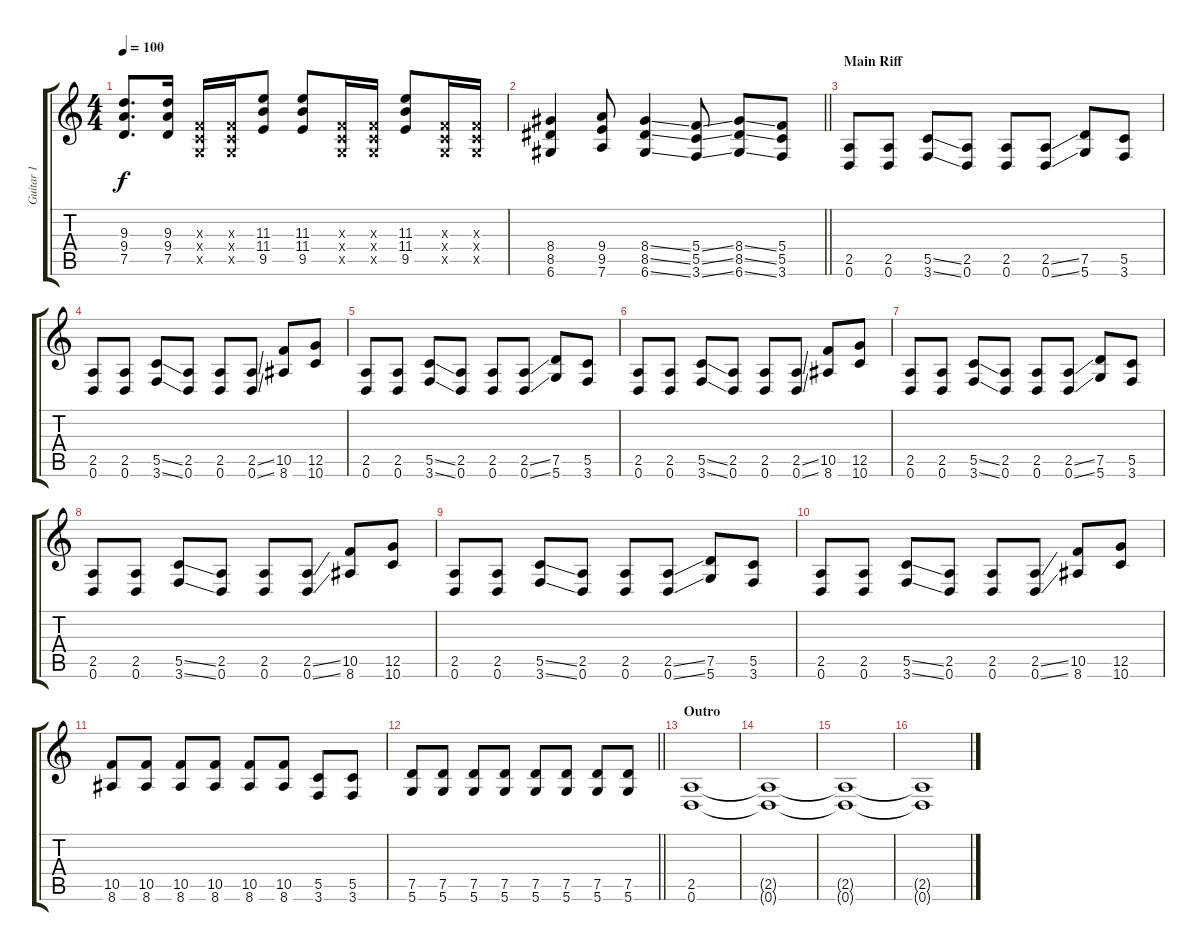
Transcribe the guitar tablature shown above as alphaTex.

\track ("Guitar 1" "Guitar 1") {instrument distortionguitar}
\staff {score tabs}
\tuning (D4 A3 F3 C3 G2 D2) {hide}
\ts (4 4)
\tempo 100
\clef g2
\ks c
(9.3 9.4 7.5).8{d dy f} (9.3 9.4 7.5).16 (0.3{x} 0.4{x} 0.5{x}).16 (0.3{x} 0.4{x} 0.5{x}).16 (11.3 11.4 9.5).8 (11.3 11.4 9.5).8 (0.3{x} 0.4{x} 0.5{x}).16 (0.3{x} 0.4{x} 0.5{x}).16 (11.3 11.4 9.5).8 (0.3{x} 0.4{x} 0.5{x}).16 (0.3{x} 0.4{x} 0.5{x}).16 |
\barLineRight lightlight
(8.4 8.5 6.6).4 (9.4 9.5 7.6).8 (8.4{ss} 8.5{ss} 6.6{ss}).4 (5.4{ss} 5.5{ss} 3.6{ss}).8 (8.4{ss} 8.5{ss} 6.6{ss}).8 (5.4 5.5 3.6).8 |
\section ("" "Main Riff")
(2.5 0.6).8 (2.5 0.6).8 (5.5{ss} 3.6{ss}).8 (2.5 0.6).8 (2.5 0.6).8 (2.5{ss} 0.6{ss}).8 (7.5 5.6).8 (5.5 3.6).8 |
(2.5 0.6).8 (2.5 0.6).8 (5.5{ss} 3.6{ss}).8 (2.5 0.6).8 (2.5 0.6).8 (2.5{ss} 0.6{ss}).8 (10.5 8.6).8 (12.5 10.6).8 |
(2.5 0.6).8 (2.5 0.6).8 (5.5{ss} 3.6{ss}).8 (2.5 0.6).8 (2.5 0.6).8 (2.5{ss} 0.6{ss}).8 (7.5 5.6).8 (5.5 3.6).8 |
(2.5 0.6).8 (2.5 0.6).8 (5.5{ss} 3.6{ss}).8 (2.5 0.6).8 (2.5 0.6).8 (2.5{ss} 0.6{ss}).8 (10.5 8.6).8 (12.5 10.6).8 |
(2.5 0.6).8 (2.5 0.6).8 (5.5{ss} 3.6{ss}).8 (2.5 0.6).8 (2.5 0.6).8 (2.5{ss} 0.6{ss}).8 (7.5 5.6).8 (5.5 3.6).8 |
(2.5 0.6).8 (2.5 0.6).8 (5.5{ss} 3.6{ss}).8 (2.5 0.6).8 (2.5 0.6).8 (2.5{ss} 0.6{ss}).8 (10.5 8.6).8 (12.5 10.6).8 |
(2.5 0.6).8 (2.5 0.6).8 (5.5{ss} 3.6{ss}).8 (2.5 0.6).8 (2.5 0.6).8 (2.5{ss} 0.6{ss}).8 (7.5 5.6).8 (5.5 3.6).8 |
(2.5 0.6).8 (2.5 0.6).8 (5.5{ss} 3.6{ss}).8 (2.5 0.6).8 (2.5 0.6).8 (2.5{ss} 0.6{ss}).8 (10.5 8.6).8 (12.5 10.6).8 |
(10.5 8.6).8 (10.5 8.6).8 (10.5 8.6).8 (10.5 8.6).8 (10.5 8.6).8 (10.5 8.6).8 (5.5 3.6).8 (5.5 3.6).8 |
\barLineRight lightlight
(7.5 5.6).8 (7.5 5.6).8 (7.5 5.6).8 (7.5 5.6).8 (7.5 5.6).8 (7.5 5.6).8 (7.5 5.6).8 (7.5 5.6).8 |
\section ("" "Outro")
(2.5 0.6).1 |
(2.5{t} 0.6{t}).1 |
(2.5{t} 0.6{t}).1{volume 0} |
(2.5{t} 0.6{t}).1
